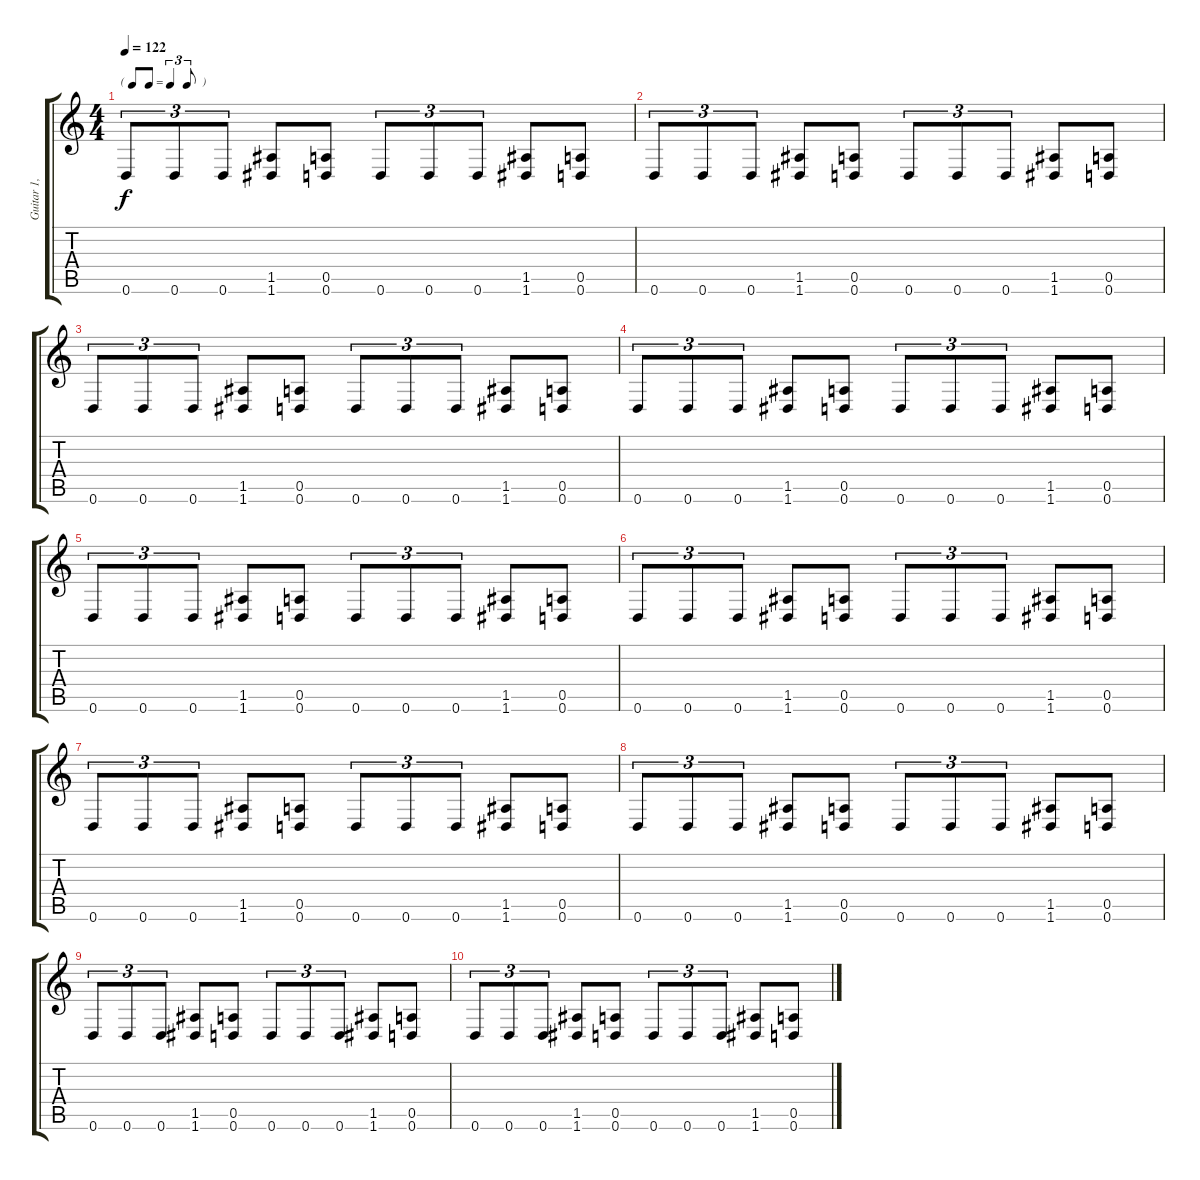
\track ("Guitar 1, Dime" "Guitar 1, ") {instrument overdrivenguitar}
\staff {score tabs}
\tuning (E4 B3 G3 D3 A2 D2) {hide}
\ts (4 4)
\tf triplet8th
\tempo 122
\clef g2
\ks c
0.6.8{tu (3 2) dy f} 0.6.8{tu (3 2)} 0.6.8{tu (3 2)} (1.5 1.6).8 (0.5 0.6).8 0.6.8{tu (3 2)} 0.6.8{tu (3 2)} 0.6.8{tu (3 2)} (1.5 1.6).8 (0.5 0.6).8 |
0.6.8{tu (3 2)} 0.6.8{tu (3 2)} 0.6.8{tu (3 2)} (1.5 1.6).8 (0.5 0.6).8 0.6.8{tu (3 2)} 0.6.8{tu (3 2)} 0.6.8{tu (3 2)} (1.5 1.6).8 (0.5 0.6).8 |
0.6.8{tu (3 2)} 0.6.8{tu (3 2)} 0.6.8{tu (3 2)} (1.5 1.6).8 (0.5 0.6).8 0.6.8{tu (3 2)} 0.6.8{tu (3 2)} 0.6.8{tu (3 2)} (1.5 1.6).8 (0.5 0.6).8 |
0.6.8{tu (3 2)} 0.6.8{tu (3 2)} 0.6.8{tu (3 2)} (1.5 1.6).8 (0.5 0.6).8 0.6.8{tu (3 2)} 0.6.8{tu (3 2)} 0.6.8{tu (3 2)} (1.5 1.6).8 (0.5 0.6).8 |
0.6.8{tu (3 2)} 0.6.8{tu (3 2)} 0.6.8{tu (3 2)} (1.5 1.6).8 (0.5 0.6).8 0.6.8{tu (3 2)} 0.6.8{tu (3 2)} 0.6.8{tu (3 2)} (1.5 1.6).8 (0.5 0.6).8 |
0.6.8{tu (3 2)} 0.6.8{tu (3 2)} 0.6.8{tu (3 2)} (1.5 1.6).8 (0.5 0.6).8 0.6.8{tu (3 2)} 0.6.8{tu (3 2)} 0.6.8{tu (3 2)} (1.5 1.6).8 (0.5 0.6).8 |
0.6.8{tu (3 2)} 0.6.8{tu (3 2)} 0.6.8{tu (3 2)} (1.5 1.6).8 (0.5 0.6).8 0.6.8{tu (3 2)} 0.6.8{tu (3 2)} 0.6.8{tu (3 2)} (1.5 1.6).8 (0.5 0.6).8 |
0.6.8{tu (3 2)} 0.6.8{tu (3 2)} 0.6.8{tu (3 2)} (1.5 1.6).8 (0.5 0.6).8 0.6.8{tu (3 2)} 0.6.8{tu (3 2)} 0.6.8{tu (3 2)} (1.5 1.6).8 (0.5 0.6).8 |
0.6.8{tu (3 2) volume 0} 0.6.8{tu (3 2)} 0.6.8{tu (3 2)} (1.5 1.6).8 (0.5 0.6).8 0.6.8{tu (3 2)} 0.6.8{tu (3 2)} 0.6.8{tu (3 2)} (1.5 1.6).8 (0.5 0.6).8 |
0.6.8{tu (3 2)} 0.6.8{tu (3 2)} 0.6.8{tu (3 2)} (1.5 1.6).8 (0.5 0.6).8 0.6.8{tu (3 2)} 0.6.8{tu (3 2)} 0.6.8{tu (3 2)} (1.5 1.6).8 (0.5 0.6).8
